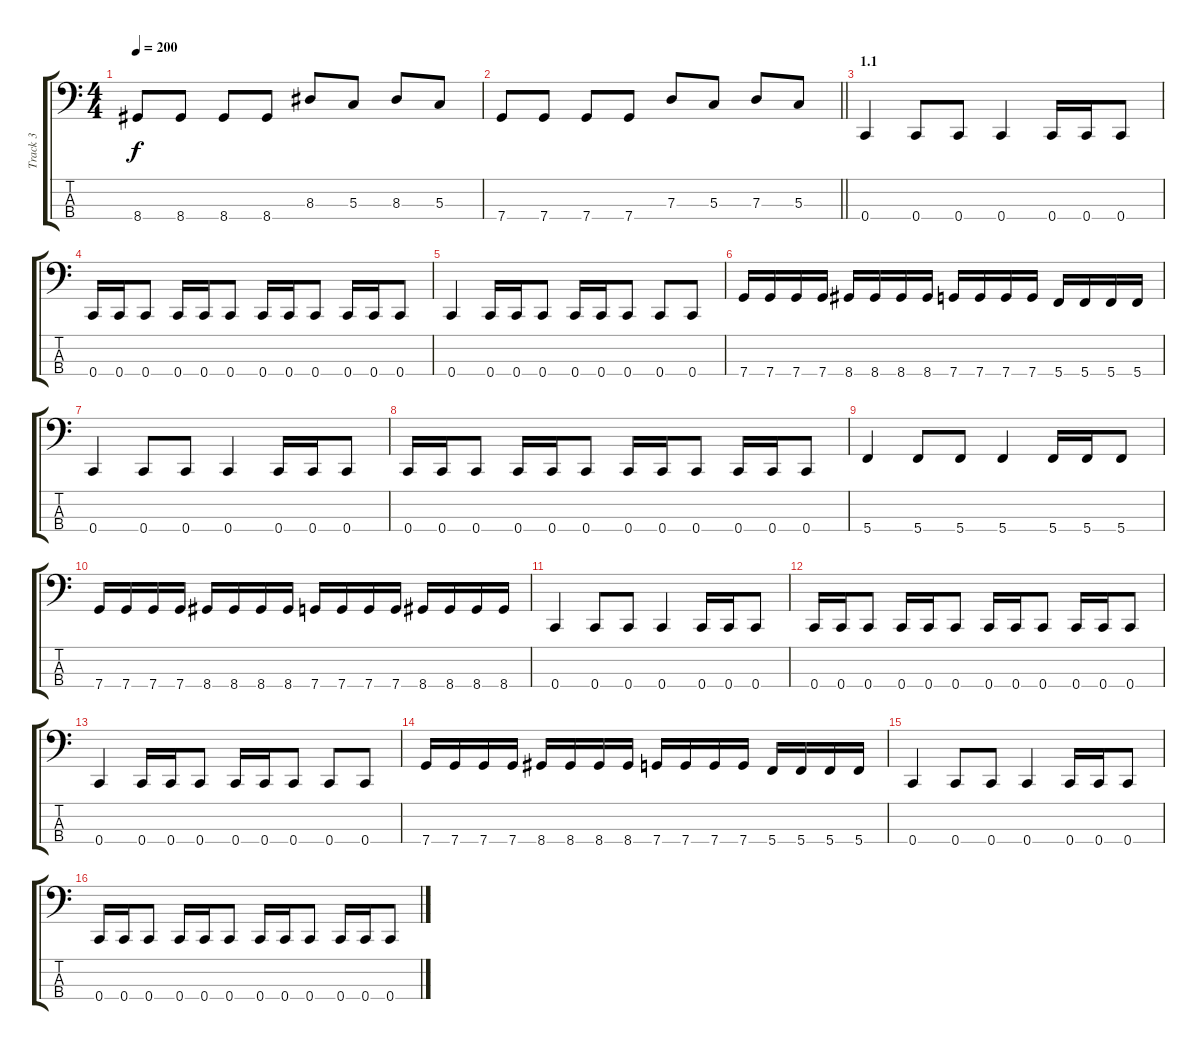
\track ("Track 3" "Track 3") {instrument electricbasspick}
\staff {score tabs}
\tuning (F2 C2 G1 C1) {hide}
\ts (4 4)
\tempo 200
\clef f4
\ks c
8.4.8{dy f} 8.4.8 8.4.8 8.4.8 8.3.8 5.3.8 8.3.8 5.3.8 |
\barLineRight lightlight
7.4.8 7.4.8 7.4.8 7.4.8 7.3.8 5.3.8 7.3.8 5.3.8 |
\section ("" "1.1")
0.4.4 0.4.8 0.4.8 0.4.4 0.4.16 0.4.16 0.4.8 |
0.4.16 0.4.16 0.4.8 0.4.16 0.4.16 0.4.8 0.4.16 0.4.16 0.4.8 0.4.16 0.4.16 0.4.8 |
0.4.4 0.4.16 0.4.16 0.4.8 0.4.16 0.4.16 0.4.8 0.4.8 0.4.8 |
7.4.16 7.4.16 7.4.16 7.4.16 8.4.16 8.4.16 8.4.16 8.4.16 7.4.16 7.4.16 7.4.16 7.4.16 5.4.16 5.4.16 5.4.16 5.4.16 |
0.4.4 0.4.8 0.4.8 0.4.4 0.4.16 0.4.16 0.4.8 |
0.4.16 0.4.16 0.4.8 0.4.16 0.4.16 0.4.8 0.4.16 0.4.16 0.4.8 0.4.16 0.4.16 0.4.8 |
5.4.4 5.4.8 5.4.8 5.4.4 5.4.16 5.4.16 5.4.8 |
7.4.16 7.4.16 7.4.16 7.4.16 8.4.16 8.4.16 8.4.16 8.4.16 7.4.16 7.4.16 7.4.16 7.4.16 8.4.16 8.4.16 8.4.16 8.4.16 |
0.4.4 0.4.8 0.4.8 0.4.4 0.4.16 0.4.16 0.4.8 |
0.4.16 0.4.16 0.4.8 0.4.16 0.4.16 0.4.8 0.4.16 0.4.16 0.4.8 0.4.16 0.4.16 0.4.8 |
0.4.4 0.4.16 0.4.16 0.4.8 0.4.16 0.4.16 0.4.8 0.4.8 0.4.8 |
7.4.16 7.4.16 7.4.16 7.4.16 8.4.16 8.4.16 8.4.16 8.4.16 7.4.16 7.4.16 7.4.16 7.4.16 5.4.16 5.4.16 5.4.16 5.4.16 |
0.4.4 0.4.8 0.4.8 0.4.4 0.4.16 0.4.16 0.4.8 |
0.4.16 0.4.16 0.4.8 0.4.16 0.4.16 0.4.8 0.4.16 0.4.16 0.4.8 0.4.16 0.4.16 0.4.8
